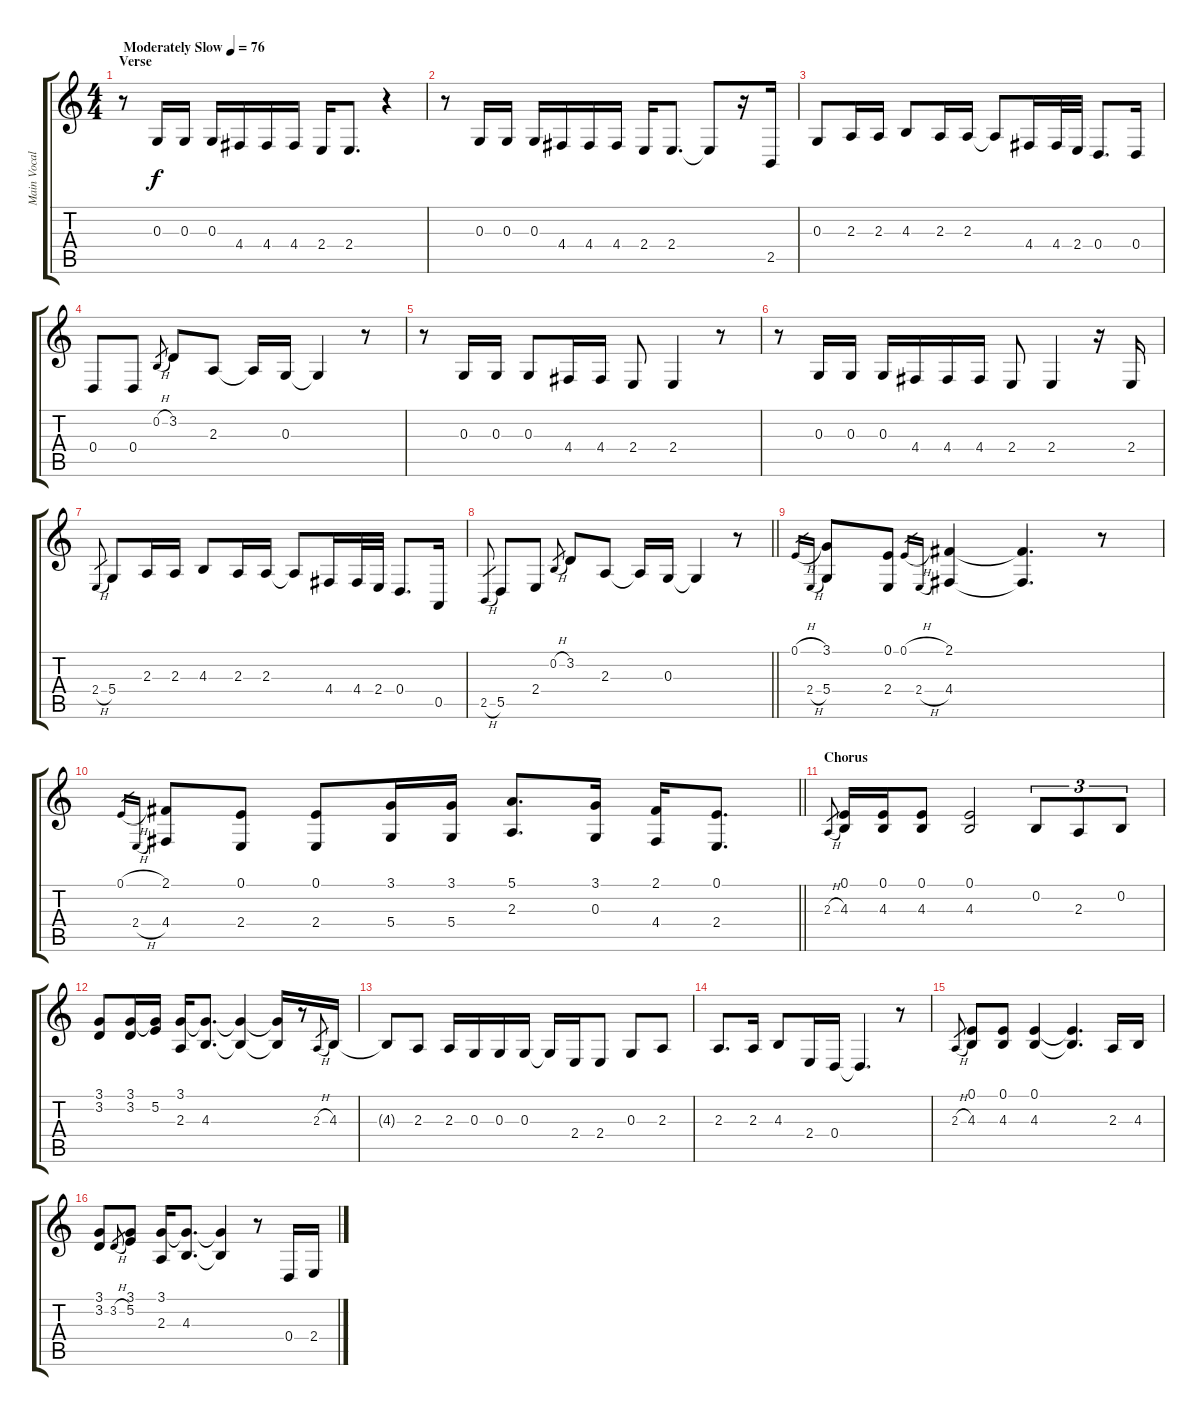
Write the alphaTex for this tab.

\track ("Main Vocals" "Main Vocal") {instrument clarinet}
\staff {score tabs}
\tuning (E4 B3 G3 D3 A2 E2) {hide}
\ts (4 4)
\section ("" "Verse")
\tempo (76 "Moderately Slow")
\clef g2
\ks c
r.8{dy f instrument clarinet} 0.3.16 0.3.16 0.3.16 4.4.16 4.4.16 4.4.16 2.4.16 2.4.8{d} r.4 |
r.8 0.3.16 0.3.16 0.3.16 4.4.16 4.4.16 4.4.16 2.4.16 2.4.8{d} 2.4{t}.8 r.16 2.5.16 |
0.3.8 2.3.16 2.3.16 4.3.8 2.3.16 2.3.16 2.3{t}.8 4.4.16 4.4.32 2.4.32 0.4.8{d} 0.4.16 |
0.4.8 0.4.8 0.2{h}.8{gr} 3.2.8 2.3.8 2.3{t}.16 0.3.16 0.3{t}.4 r.8 |
r.8 0.3.16 0.3.16 0.3.8 4.4.16 4.4.16 2.4.8 2.4.4 r.8 |
r.8 0.3.16 0.3.16 0.3.16 4.4.16 4.4.16 4.4.16 2.4.8 2.4.4 r.16 2.4.16 |
2.4{h}.8{gr} 5.4.8 2.3.16 2.3.16 4.3.8 2.3.16 2.3.16 2.3{t}.8 4.4.16 4.4.32 2.4.32 0.4.8{d} 0.5.16 |
\barLineRight lightlight
2.5{h}.8{gr} 5.5.8 2.4.8 0.2{h}.8{gr} 3.2.8 2.3.8 2.3{t}.16 0.3.16 0.3{t}.4 r.8 |
0.1{h}.16{gr} 2.4{h}.16{gr} (3.1 5.4).8 (0.1 2.4).8 0.1{h}.16{gr} 2.4{h}.16{gr} (2.1 4.4).4 (2.1{t} 4.4{t}).4{d} r.8 |
\barLineRight lightlight
0.1{h}.16{gr} 2.4{h}.16{gr} (2.1 4.4).8 (0.1 2.4).8 (0.1 2.4).8 (3.1 5.4).16 (3.1 5.4).16 (5.1 2.3).8{d} (3.1 0.3).16 (2.1 4.4).16 (0.1 2.4).8{d} |
\section ("" "Chorus")
2.3{h}.8{gr} (0.1 4.3).16 (0.1 4.3).16 (0.1 4.3).8 (0.1 4.3).2 0.2.8{tu (3 2)} 2.3.8{tu (3 2)} 0.2.8{tu (3 2)} |
(3.1 3.2).8 (3.1 3.2).16 (3.1{t} 5.2).16 (3.1 2.3).16 (3.1{t} 4.3).8{d} (3.1{t} 4.3{t}).4 (3.1{t} 4.3{t}).16 r.8 2.3{h}.8{gr} 4.3.16 |
4.3{t}.8 2.3.8 2.3.16 0.3.16 0.3.16 0.3.16 0.3{t}.16 2.4.16 2.4.8 0.3.8 2.3.8 |
2.3.8{d} 2.3.16 4.3.8 2.4.16 0.4.16 0.4{t}.4{d} r.8 |
2.3{h}.8{gr} (0.1 4.3).8 (0.1 4.3).8 (0.1 4.3).4 (0.1{t} 4.3{t}).4{d} 2.3.16 4.3.16 |
(3.1 3.2).8 3.2{h}.8{gr} (3.1 5.2).8 (3.1 2.3).16 (3.1{t} 4.3).8{d} (3.1{t} 4.3{t}).4 r.8 0.4.16 2.4.16
